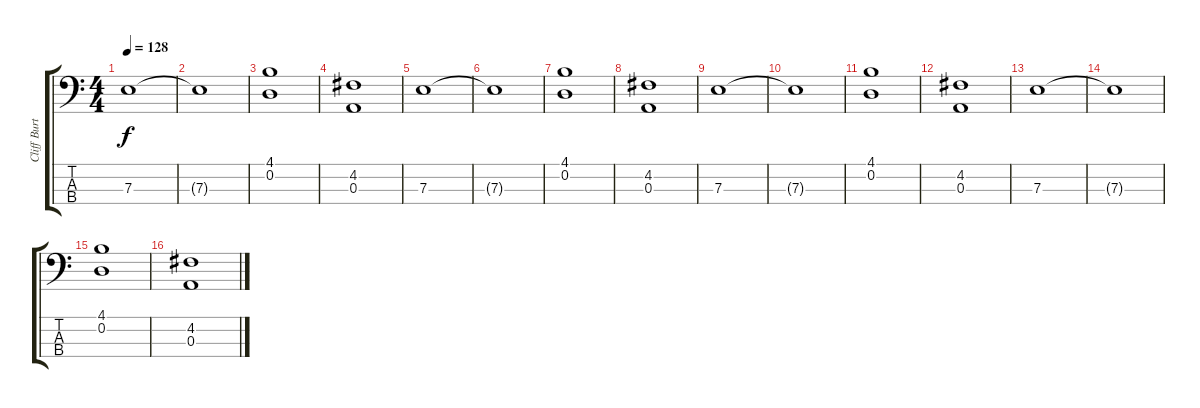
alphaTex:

\track ("Cliff Burton" "Cliff Burt") {instrument electricbassfinger}
\staff {score tabs}
\tuning (G2 D2 A1 E1) {hide}
\ts (4 4)
\tempo 128
\clef f4
\ks c
7.3.1{dy f instrument electricbassfinger} |
7.3{t}.1 |
(4.1 0.2).1 |
(4.2 0.3).1 |
7.3.1 |
7.3{t}.1 |
(4.1 0.2).1 |
(4.2 0.3).1 |
7.3.1 |
7.3{t}.1 |
(4.1 0.2).1 |
(4.2 0.3).1 |
7.3.1 |
7.3{t}.1 |
(4.1 0.2).1 |
(4.2 0.3).1
